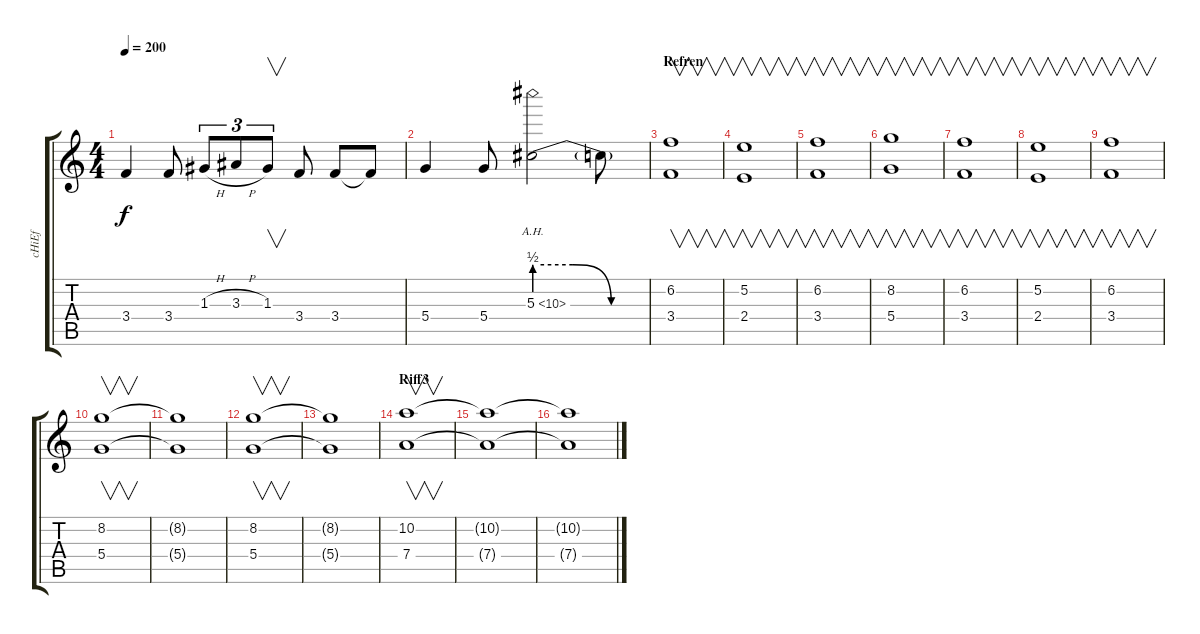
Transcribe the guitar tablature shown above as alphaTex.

\track ("cHiEf" "cHiEf") {instrument overdrivenguitar}
\staff {score tabs}
\tuning (E4 B3 G3 D3 A2 E2) {hide}
\ts (4 4)
\tempo 200
\clef g2
\ks c
3.4.4{dy f} 3.4.8 1.3{h}.8{tu (3 2)} 3.3{h}.8{tu (3 2)} 1.3.8{v tu (3 2)} 3.4.8 3.4.8 3.4{t}.8 |
5.4.4 5.4.8 5.3{be (custom 0 2 20 2 40 0 60 0) ah 5}.2 5.3{t}.8 |
\section ("" "Refren")
(6.2 3.4).1{v volume 6} |
(5.2 2.4).1{v} |
(6.2 3.4).1{v} |
(8.2 5.4).1{v} |
(6.2 3.4).1{v} |
(5.2 2.4).1{v} |
(6.2 3.4).1{v} |
(8.2 5.4).1{v} |
(8.2{t} 5.4{t}).1 |
(8.2 5.4).1{v} |
(8.2{t} 5.4{t}).1 |
\section ("" "Riff3")
(10.2 7.4).1{v} |
(10.2{t} 7.4{t}).1 |
(10.2{t} 7.4{t}).1
